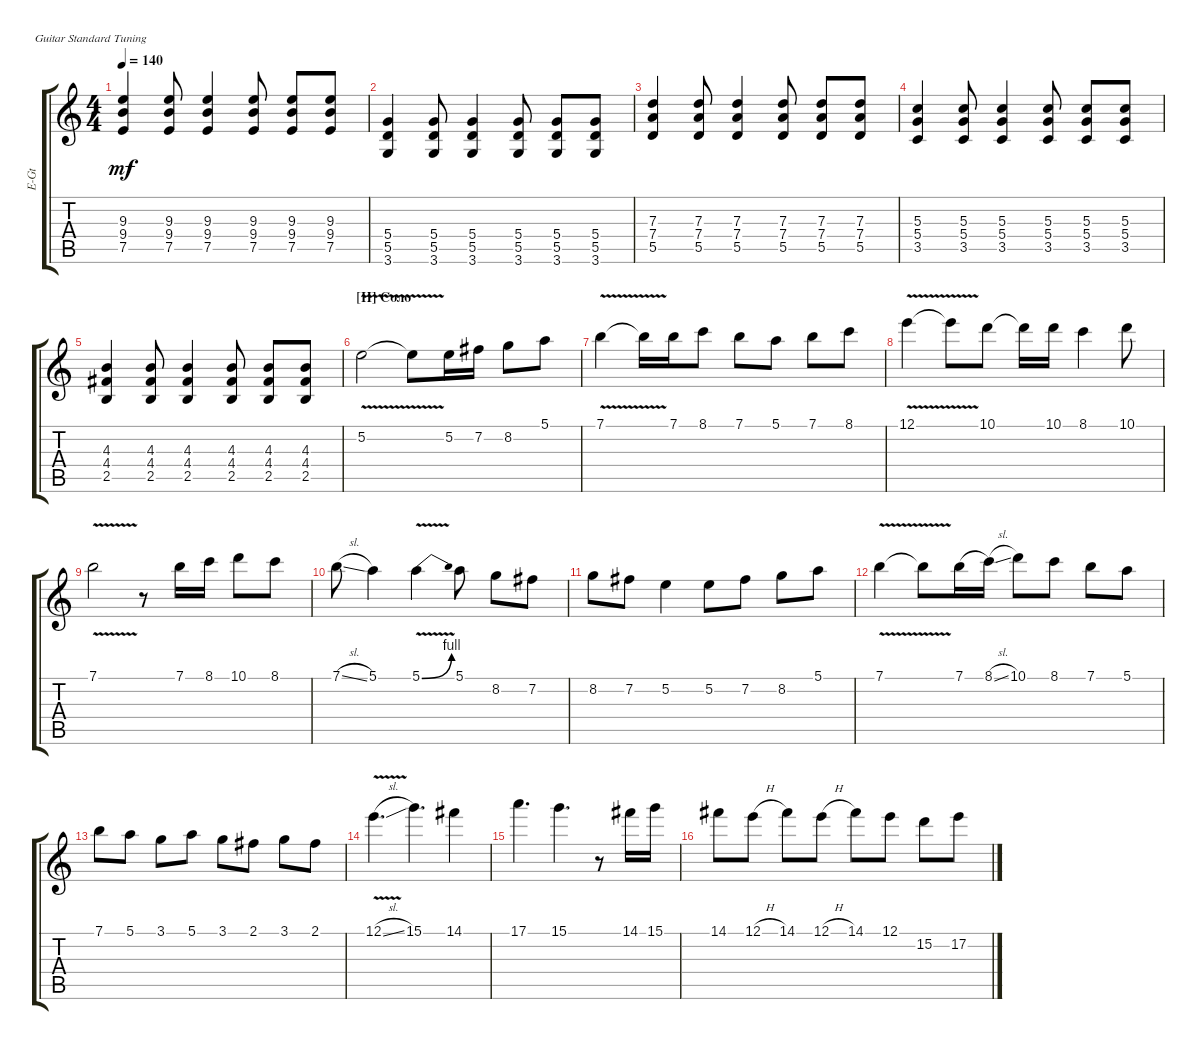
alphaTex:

\track ("Electric Guitar" "E-Gt") {instrument distortionguitar}
\staff {score tabs}
\tuning (E4 B3 G3 D3 A2 E2)
\ts (4 4)
\tempo 140
\clef g2
\ks c
(9.4 7.5 9.3).4{dy mf} (9.4 7.5 9.3).8 (9.4 7.5 9.3).4 (9.4 7.5 9.3).8 (9.4 7.5 9.3).8 (9.4 7.5 9.3).8 |
(5.4 5.5 3.6).4 (5.4 5.5 3.6).8 (5.4 5.5 3.6).4 (5.4 5.5 3.6).8 (5.4 5.5 3.6).8 (5.4 5.5 3.6).8 |
(7.4 5.5 7.3).4 (7.4 5.5 7.3).8 (7.4 5.5 7.3).4 (7.4 5.5 7.3).8 (7.4 5.5 7.3).8 (7.4 5.5 7.3).8 |
(5.4 3.5 5.3).4 (5.4 3.5 5.3).8 (5.4 3.5 5.3).4 (5.4 3.5 5.3).8 (5.4 3.5 5.3).8 (5.4 3.5 5.3).8 |
(4.4 2.5 4.3).4 (4.4 2.5 4.3).8 (4.4 2.5 4.3).4 (4.4 2.5 4.3).8 (4.4 2.5 4.3).8 (4.4 2.5 4.3).8 |
\section ("H" "Соло")
\scale
0.333333 5.2{v}.2 5.2{t}.8 5.2.16 7.2.16 8.2.8 5.1.8 |
7.1{v}.4 7.1{t}.16 7.1.16 8.1.8 7.1.8 5.1.8 7.1.8 8.1.8 |
12.1{v}.4 12.1{t}.8 10.1.8 10.1{t}.16 10.1.16 8.1.4 10.1.8 |
7.1{v}.2 r.8 7.1.16 8.1.16 10.1.8 8.1.8 |
7.1{sl}.8 5.1.4 5.1{be (bend 0 0 15 4) v}.4 5.1.8 8.2.8 7.2.8 |
8.2.8 7.2.8 5.2.4 5.2.8 7.2.8 8.2.8 5.1.8 |
7.1{v}.4 7.1{t}.8 7.1.16{legatoorigin} 8.1{sl}.16 10.1.8 8.1.8 7.1.8 5.1.8 |
7.1.8 5.1.8 3.1.8 5.1.8 3.1.8 2.1.8 3.1.8 2.1.8 |
12.1{v sl}.4{d} 15.1.4{d} 14.1.4 |
17.1.4{d} 15.1.4{d} r.8 14.1.16 15.1.16 |
14.1.8 12.1{h}.8 14.1.8 12.1{h}.8 14.1.8 12.1.8 15.2.8 17.2.8
